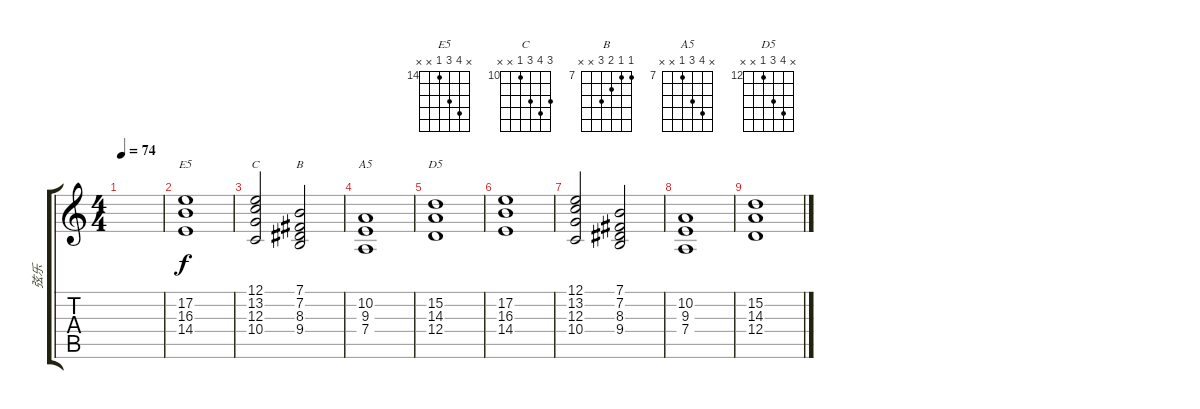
\track ("弦乐" "弦乐") {instrument stringensemble2}
\staff {score tabs}
\tuning (E4 B3 G3 D3 A2 E2) {hide}
\chord ("E5" x 17 16 14 x x) {firstfret 14}
\chord ("C" 12 13 12 10 x x) {firstfret 10}
\chord ("B" 7 7 8 9 x x) {firstfret 7}
\chord ("A5" x 10 9 7 x x) {firstfret 7}
\chord ("D5" x 15 14 12 x x) {firstfret 12}
\ts (4 4)
\tempo 74
\clef g2
\ks c
|
(17.2 16.3 14.4).1{ch "E5"} |
(12.1 13.2 12.3 10.4).2{ch "C"} (7.1 7.2 8.3 9.4).2{ch "B"} |
(10.2 9.3 7.4).1{ch "A5"} |
(15.2 14.3 12.4).1{ch "D5"} |
(17.2 16.3 14.4).1 |
(12.1 13.2 12.3 10.4).2 (7.1 7.2 8.3 9.4).2 |
(10.2 9.3 7.4).1 |
(15.2 14.3 12.4).1
